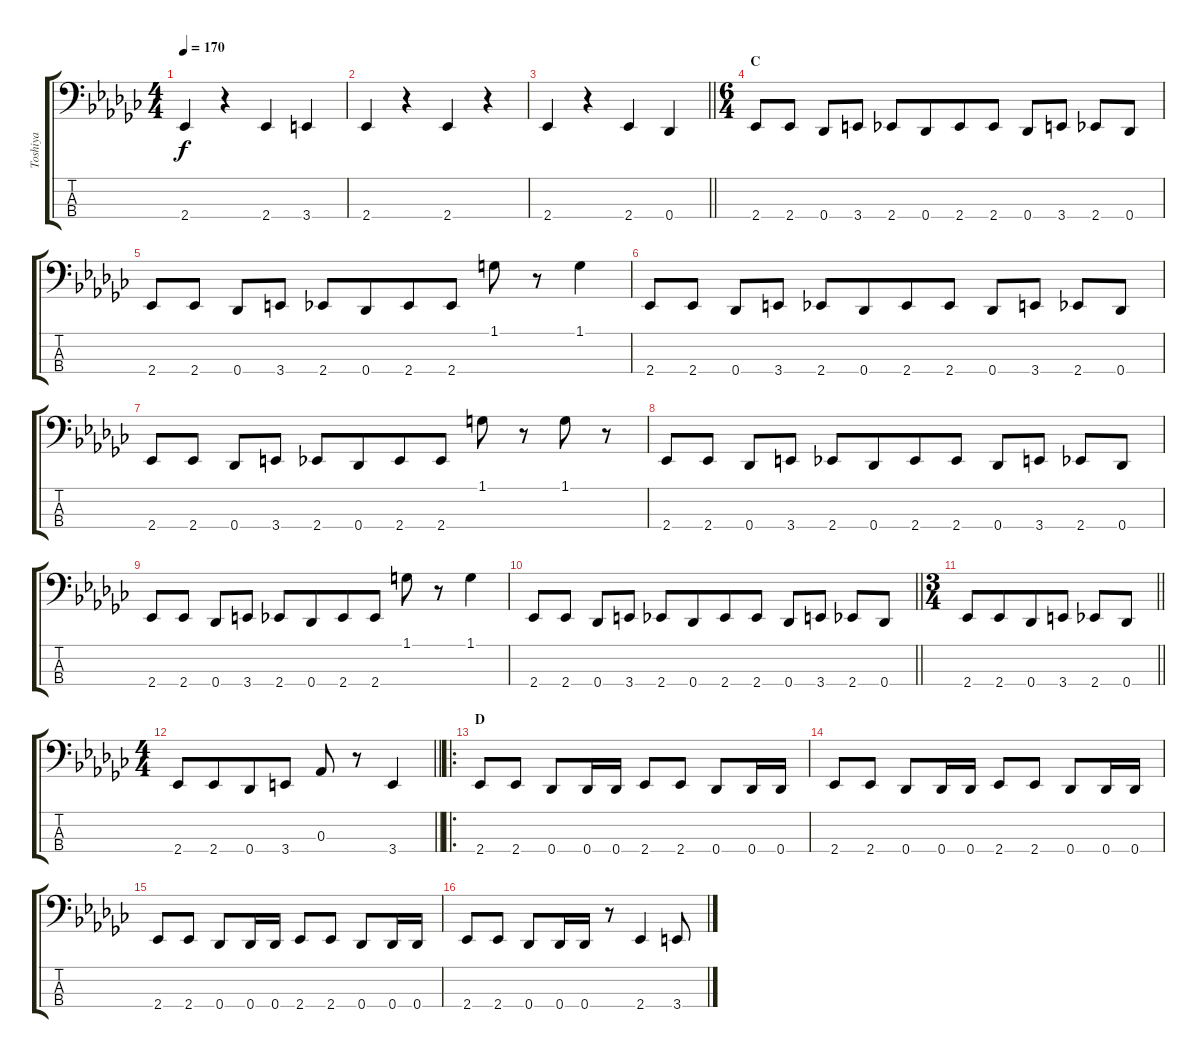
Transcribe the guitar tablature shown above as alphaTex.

\track ("Toshiya" "Toshiya") {instrument electricbasspick}
\staff {score tabs}
\tuning (Gb2 Db2 Ab1 Db1) {hide}
\ts (4 4)
\tempo 170
\clef f4
\ks ebminor
2.4.4{dy f} r.4 2.4.4 3.4.4 |
2.4.4 r.4 2.4.4 r.4 |
\barLineRight lightlight
2.4.4 r.4 2.4.4 0.4.4 |
\ts (6 4)
\section ("" "C")
2.4.8 2.4.8 0.4.8 3.4.8{beam split} 2.4.8 0.4.8{beam merge} 2.4.8 2.4.8{beam split} 0.4.8 3.4.8 2.4.8 0.4.8 |
2.4.8 2.4.8 0.4.8 3.4.8{beam split} 2.4.8 0.4.8{beam merge} 2.4.8 2.4.8{beam split} 1.1.8 r.8 1.1.4 |
2.4.8 2.4.8 0.4.8 3.4.8{beam split} 2.4.8 0.4.8{beam merge} 2.4.8 2.4.8{beam split} 0.4.8 3.4.8 2.4.8 0.4.8 |
2.4.8 2.4.8 0.4.8 3.4.8{beam split} 2.4.8 0.4.8{beam merge} 2.4.8 2.4.8{beam split} 1.1.8 r.8 1.1.8 r.8 |
2.4.8 2.4.8 0.4.8 3.4.8{beam split} 2.4.8 0.4.8{beam merge} 2.4.8 2.4.8{beam split} 0.4.8 3.4.8 2.4.8 0.4.8 |
2.4.8 2.4.8 0.4.8 3.4.8{beam split} 2.4.8 0.4.8{beam merge} 2.4.8 2.4.8{beam split} 1.1.8 r.8 1.1.4 |
\barLineRight lightlight
2.4.8 2.4.8 0.4.8 3.4.8{beam split} 2.4.8 0.4.8{beam merge} 2.4.8 2.4.8{beam split} 0.4.8 3.4.8 2.4.8 0.4.8 |
\ts (3 4)
\section ("" "")
\barLineRight lightlight
2.4.8 2.4.8{beam merge} 0.4.8 3.4.8 2.4.8 0.4.8 |
\ts (4 4)
\section ("" "")
\barLineRight lightlight
2.4.8 2.4.8{beam merge} 0.4.8 3.4.8 0.3.8 r.8 3.4.4 |
\ro
\section ("" "D")
2.4.8 2.4.8 0.4.8 0.4.16 0.4.16 2.4.8 2.4.8 0.4.8 0.4.16 0.4.16 |
2.4.8 2.4.8 0.4.8 0.4.16 0.4.16 2.4.8 2.4.8 0.4.8 0.4.16 0.4.16 |
2.4.8 2.4.8 0.4.8 0.4.16 0.4.16 2.4.8 2.4.8 0.4.8 0.4.16 0.4.16 |
2.4.8 2.4.8 0.4.8 0.4.16 0.4.16 r.8 2.4.4 3.4.8
